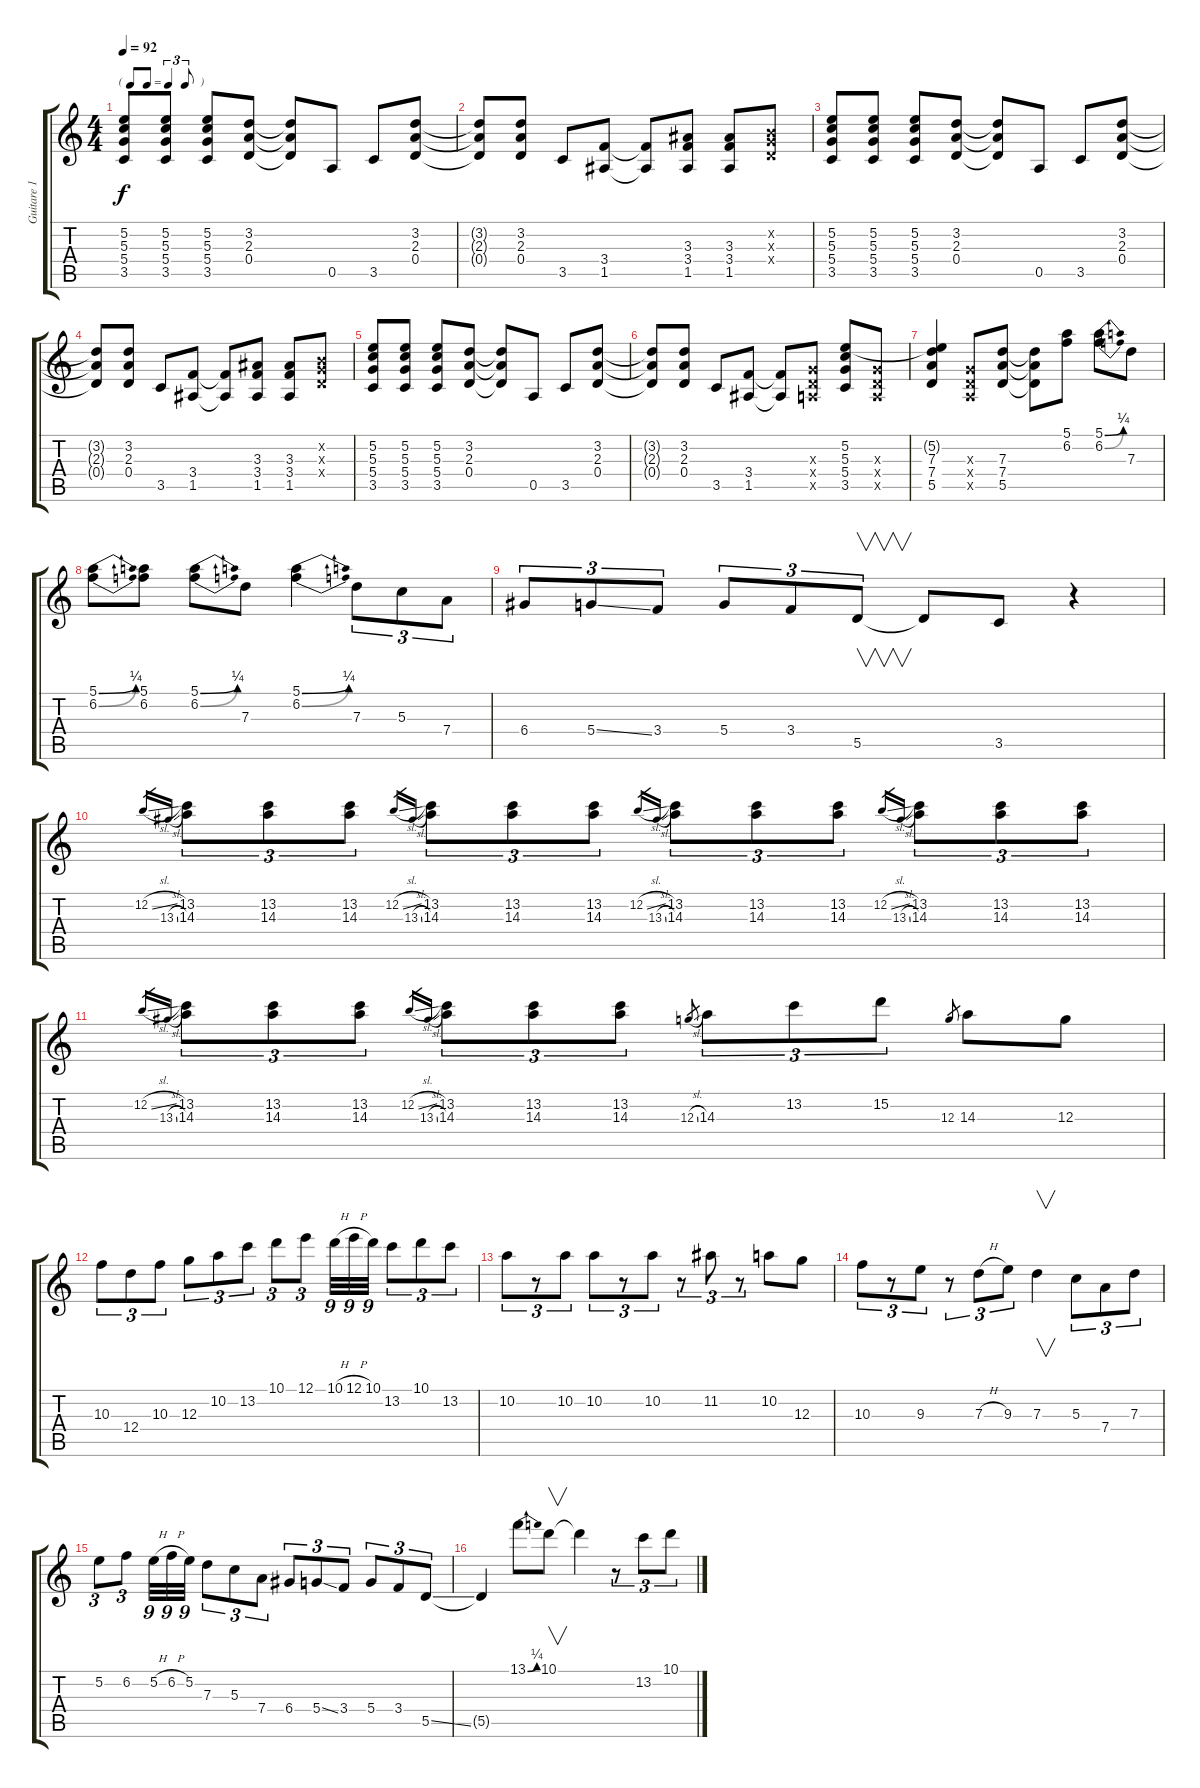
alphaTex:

\track ("Guitare 1" "Guitare 1") {instrument acousticguitarsteel}
\staff {score tabs}
\tuning (E4 B3 G3 D3 A2 E2) {hide}
\ts (4 4)
\tf triplet8th
\tempo 92
\clef g2
\ks c
(5.2 5.3 5.4 3.5).8{dy f} (5.2 5.3 5.4 3.5).8 (5.2 5.3 5.4 3.5).8 (3.2 2.3 0.4).8 (3.2{t} 2.3{t} 0.4{t}).8 0.5.8 3.5.8 (3.2 2.3 0.4).8 |
(3.2{t} 2.3{t} 0.4{t}).8 (3.2 2.3 0.4).8 3.5.8 (3.4 1.5).8 (3.4{t} 1.5{t}).8 (3.3 3.4 1.5).8 (3.3 3.4 1.5).8 (0.2{x} 0.3{x} 0.4{x}).8 |
(5.2 5.3 5.4 3.5).8 (5.2 5.3 5.4 3.5).8 (5.2 5.3 5.4 3.5).8 (3.2 2.3 0.4).8 (3.2{t} 2.3{t} 0.4{t}).8 0.5.8 3.5.8 (3.2 2.3 0.4).8 |
(3.2{t} 2.3{t} 0.4{t}).8 (3.2 2.3 0.4).8 3.5.8 (3.4 1.5).8 (3.4{t} 1.5{t}).8 (3.3 3.4 1.5).8 (3.3 3.4 1.5).8 (0.2{x} 0.3{x} 0.4{x}).8 |
(5.2 5.3 5.4 3.5).8 (5.2 5.3 5.4 3.5).8 (5.2 5.3 5.4 3.5).8 (3.2 2.3 0.4).8 (3.2{t} 2.3{t} 0.4{t}).8 0.5.8 3.5.8 (3.2 2.3 0.4).8 |
(3.2{t} 2.3{t} 0.4{t}).8 (3.2 2.3 0.4).8 3.5.8 (3.4 1.5).8 (3.4{t} 1.5{t}).8 (0.3{x} 0.4{x} 0.5{x}).8 (5.2 5.3 5.4 3.5).8 (0.3{x} 0.4{x} 0.5{x}).8 |
(5.2{t} 7.3 7.4 5.5).4 (0.3{x} 0.4{x} 0.5{x}).8 (7.3 7.4 5.5).8 (7.3{t} 7.4{t} 5.5{t}).8 (5.1 6.2).8{volume 14} (5.1{be (bend 0 0 60 1)} 6.2{be (bend 0 0 60 1)}).8 7.3.8 |
(5.1{be (bend 0 0 60 1)} 6.2{be (bend 0 0 60 1)}).8 (5.1 6.2).8 (5.1{be (bend 0 0 60 1)} 6.2{be (bend 0 0 60 1)}).8 7.3.8 (5.1{be (bend 0 0 60 1)} 6.2{be (bend 0 0 60 1)}).4 7.3.8{tu (3 2)} 5.3.8{tu (3 2)} 7.4.8{tu (3 2)} |
6.4.8{tu (3 2)} 5.4{ss}.8{tu (3 2)} 3.4.8{tu (3 2)} 5.4.8{tu (3 2)} 3.4.8{tu (3 2)} 5.5.8{v tu (3 2)} 5.5{t}.8 3.5.8 r.4 |
12.2{sl}.16{gr} 13.3{sl}.16{gr} (13.2 14.3).8{tu (3 2)} (13.2 14.3).8{tu (3 2)} (13.2 14.3).8{tu (3 2)} 12.2{sl}.16{gr} 13.3{sl}.16{gr} (13.2 14.3).8{tu (3 2)} (13.2 14.3).8{tu (3 2)} (13.2 14.3).8{tu (3 2)} 12.2{sl}.16{gr} 13.3{sl}.16{gr} (13.2 14.3).8{tu (3 2)} (13.2 14.3).8{tu (3 2)} (13.2 14.3).8{tu (3 2)} 12.2{sl}.16{gr} 13.3{sl}.16{gr} (13.2 14.3).8{tu (3 2)} (13.2 14.3).8{tu (3 2)} (13.2 14.3).8{tu (3 2)} |
12.2{sl}.16{gr} 13.3{sl}.16{gr} (13.2 14.3).8{tu (3 2)} (13.2 14.3).8{tu (3 2)} (13.2 14.3).8{tu (3 2)} 12.2{sl}.16{gr} 13.3{sl}.16{gr} (13.2 14.3).8{tu (3 2)} (13.2 14.3).8{tu (3 2)} (13.2 14.3).8{tu (3 2)} 12.3{sl}.8{gr} 14.3.8{tu (3 2)} 13.2.8{tu (3 2)} 15.2.8{tu (3 2)} 12.3.8{gr} 14.3.8 12.3.8 |
10.3.8{tu (3 2)} 12.4.8{tu (3 2)} 10.3.8{tu (3 2)} 12.3.8{tu (3 2)} 10.2.8{tu (3 2)} 13.2.8{tu (3 2)} 10.1.8{tu (3 2)} 12.1.8{tu (3 2)} 10.1{h}.32{tu (9 8)} 12.1{h}.32{tu (9 8)} 10.1.32{tu (9 8)} 13.2.8{tu (3 2)} 10.1.8{tu (3 2)} 13.2.8{tu (3 2)} |
10.2.8{tu (3 2)} r.8{tu (3 2)} 10.2.8{tu (3 2)} 10.2.8{tu (3 2)} r.8{tu (3 2)} 10.2.8{tu (3 2)} r.8{tu (3 2)} 11.2.8{tu (3 2)} r.8{tu (3 2)} 10.2.8 12.3.8 |
10.3.8{tu (3 2)} r.8{tu (3 2)} 9.3.8{tu (3 2)} r.8{tu (3 2)} 7.3{h}.8{tu (3 2)} 9.3.8{tu (3 2)} 7.3.4{v} 5.3.8{tu (3 2)} 7.4.8{tu (3 2)} 7.3.8{tu (3 2)} |
5.2.8{tu (3 2)} 6.2.8{tu (3 2)} 5.2{h}.32{tu (9 8)} 6.2{h}.32{tu (9 8)} 5.2.32{tu (9 8)} 7.3.8{tu (3 2)} 5.3.8{tu (3 2)} 7.4.8{tu (3 2)} 6.4.8{tu (3 2)} 5.4{ss}.8{tu (3 2)} 3.4.8{tu (3 2)} 5.4.8{tu (3 2)} 3.4.8{tu (3 2)} 5.5{ss}.8{tu (3 2)} |
5.5{t}.4 13.1{be (bend 0 0 60 1)}.8 10.1.8{v} 10.1{t}.4 r.8{tu (3 2)} 13.2.8{tu (3 2)} 10.1.8{tu (3 2)}
